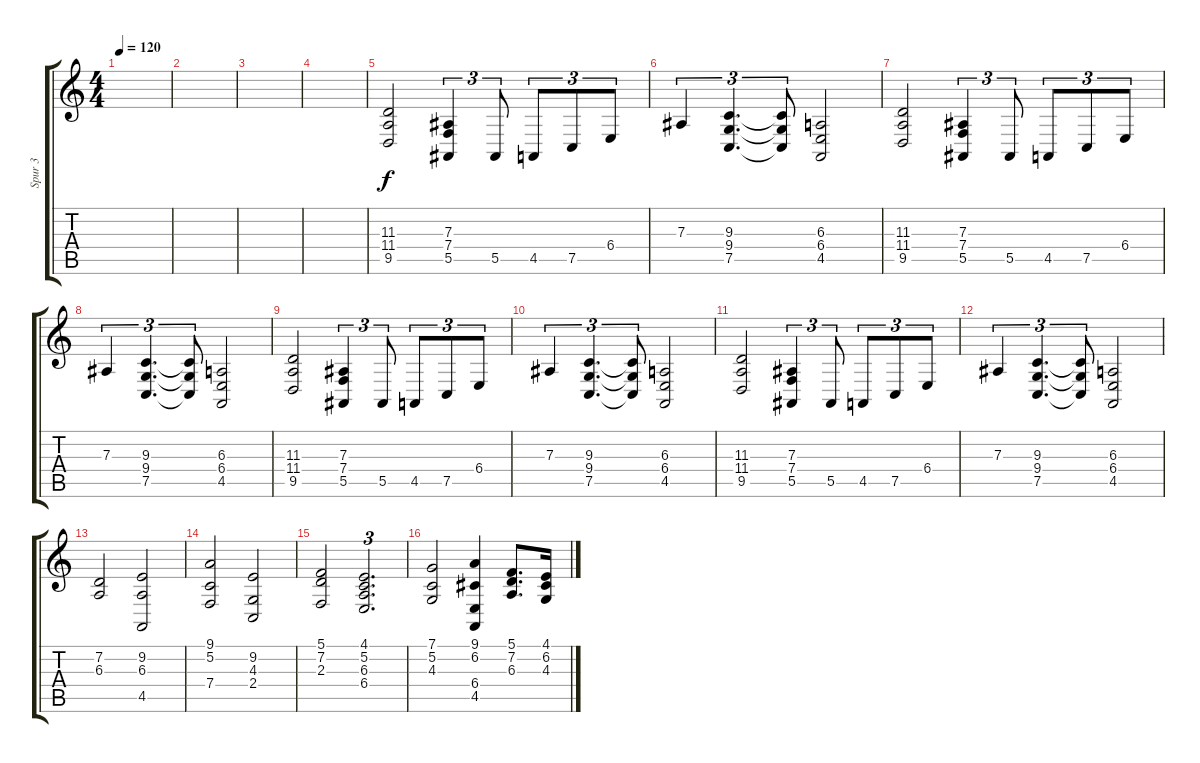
\track ("Spur 3" "Spur 3") {instrument stringensemble1}
\staff {score tabs}
\tuning (C4 G3 Eb3 Bb2 F2 C2) {hide}
\ts (4 4)
\tempo 120
\clef g2
\ks c
|
|
|
|
(11.3 11.4 9.5).2 (7.3 7.4 5.5).4{tu (3 2)} 5.5.8{tu (3 2)} 4.5.8{tu (3 2)} 7.5.8{tu (3 2)} 6.4.8{tu (3 2)} |
7.3.4{tu (3 2)} (9.3 9.4 7.5).4{d tu (3 2)} (9.3{t} 9.4{t} 7.5{t}).8{tu (3 2)} (6.3 6.4 4.5).2 |
(11.3 11.4 9.5).2 (7.3 7.4 5.5).4{tu (3 2)} 5.5.8{tu (3 2)} 4.5.8{tu (3 2)} 7.5.8{tu (3 2)} 6.4.8{tu (3 2)} |
7.3.4{tu (3 2)} (9.3 9.4 7.5).4{d tu (3 2)} (9.3{t} 9.4{t} 7.5{t}).8{tu (3 2)} (6.3 6.4 4.5).2 |
(11.3 11.4 9.5).2 (7.3 7.4 5.5).4{tu (3 2)} 5.5.8{tu (3 2)} 4.5.8{tu (3 2)} 7.5.8{tu (3 2)} 6.4.8{tu (3 2)} |
7.3.4{tu (3 2)} (9.3 9.4 7.5).4{d tu (3 2)} (9.3{t} 9.4{t} 7.5{t}).8{tu (3 2)} (6.3 6.4 4.5).2 |
(11.3 11.4 9.5).2 (7.3 7.4 5.5).4{tu (3 2)} 5.5.8{tu (3 2)} 4.5.8{tu (3 2)} 7.5.8{tu (3 2)} 6.4.8{tu (3 2)} |
7.3.4{tu (3 2)} (9.3 9.4 7.5).4{d tu (3 2)} (9.3{t} 9.4{t} 7.5{t}).8{tu (3 2)} (6.3 6.4 4.5).2 |
(7.2 6.3).2{volume 10} (9.2 6.3 4.5).2 |
(9.1 5.2 7.4).2 (9.2 4.3 2.4).2 |
(5.1 7.2 2.3).2 (4.1 5.2 6.3 6.4).2{d tu (3 2)} |
(7.1 5.2 4.3).2 (9.1 6.2 6.4 4.5).4 (5.1 7.2 6.3).8{d} (4.1 6.2 4.3).16
